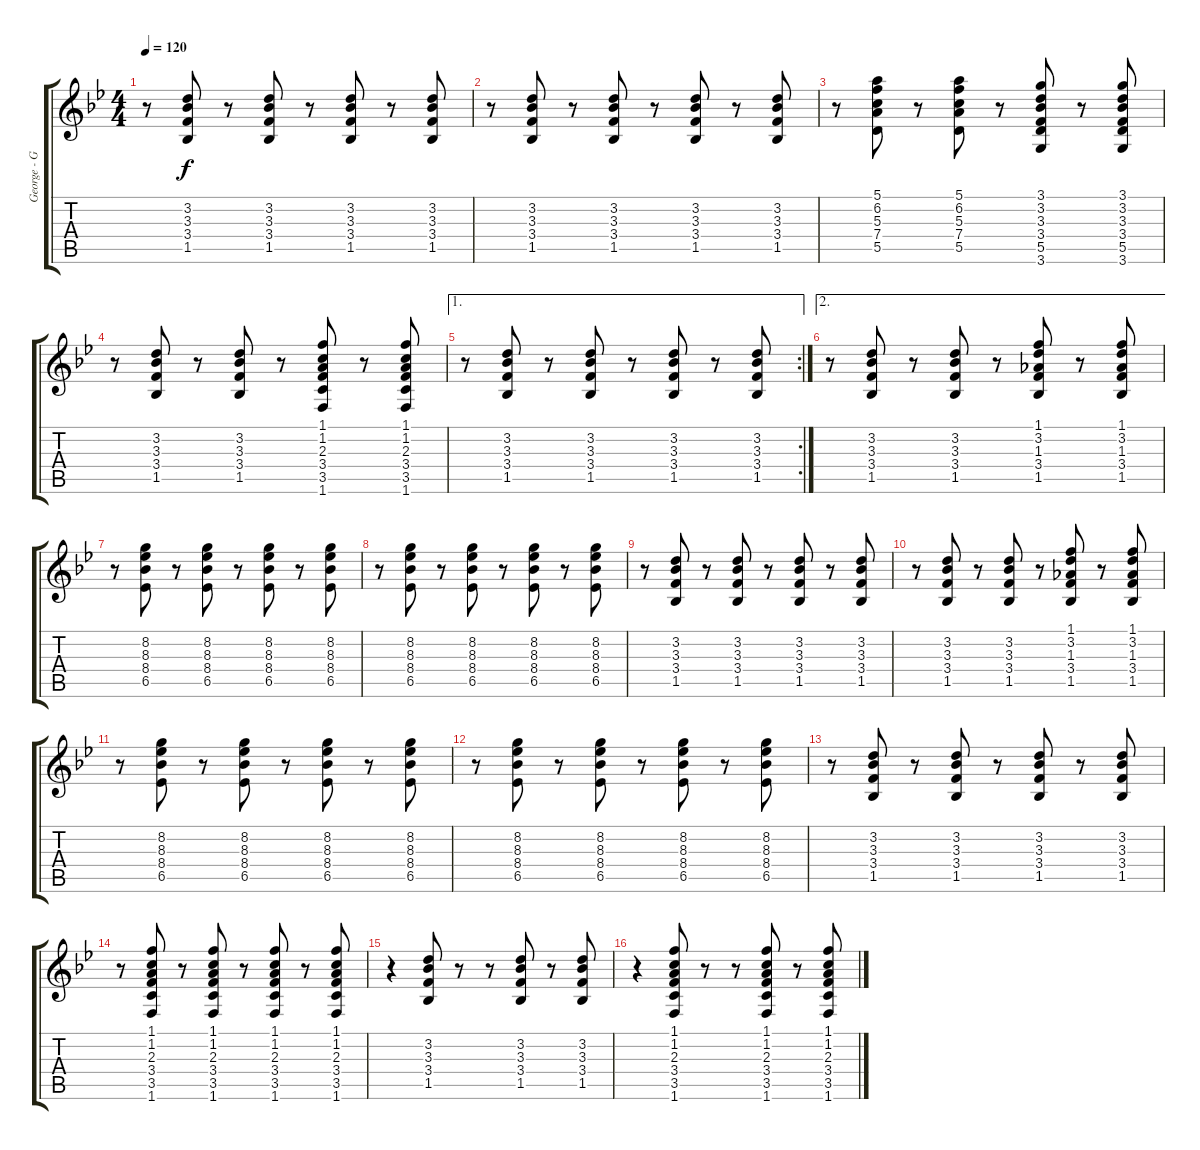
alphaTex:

\track ("George - Gibson J-200" "George - G") {instrument acousticguitarsteel}
\staff {score tabs}
\tuning (E4 B3 G3 D3 A2 E2) {hide}
\ts (4 4)
\tempo 120
\clef g2
\ks bb
r.8{dy f} (3.2 3.3 3.4 1.5).8 r.8 (3.2 3.3 3.4 1.5).8 r.8 (3.2 3.3 3.4 1.5).8 r.8 (3.2 3.3 3.4 1.5).8 |
r.8 (3.2 3.3 3.4 1.5).8 r.8 (3.2 3.3 3.4 1.5).8 r.8 (3.2 3.3 3.4 1.5).8 r.8 (3.2 3.3 3.4 1.5).8 |
r.8 (5.1 6.2 5.3 7.4 5.5).8 r.8 (5.1 6.2 5.3 7.4 5.5).8 r.8 (3.1 3.2 3.3 3.4 5.5 3.6).8 r.8 (3.1 3.2 3.3 3.4 5.5 3.6).8 |
r.8 (3.2 3.3 3.4 1.5).8 r.8 (3.2 3.3 3.4 1.5).8 r.8 (1.1 1.2 2.3 3.4 3.5 1.6).8 r.8 (1.1 1.2 2.3 3.4 3.5 1.6).8 |
\ae 1
\rc 2
r.8 (3.2 3.3 3.4 1.5).8 r.8 (3.2 3.3 3.4 1.5).8 r.8 (3.2 3.3 3.4 1.5).8 r.8 (3.2 3.3 3.4 1.5).8 |
\ae 2
r.8 (3.2 3.3 3.4 1.5).8 r.8 (3.2 3.3 3.4 1.5).8 r.8 (1.1 3.2 1.3 3.4 1.5).8 r.8 (1.1 3.2 1.3 3.4 1.5).8 |
r.8 (8.2 8.3 8.4 6.5).8 r.8 (8.2 8.3 8.4 6.5).8 r.8 (8.2 8.3 8.4 6.5).8 r.8 (8.2 8.3 8.4 6.5).8 |
r.8 (8.2 8.3 8.4 6.5).8 r.8 (8.2 8.3 8.4 6.5).8 r.8 (8.2 8.3 8.4 6.5).8 r.8 (8.2 8.3 8.4 6.5).8 |
r.8 (3.2 3.3 3.4 1.5).8 r.8 (3.2 3.3 3.4 1.5).8 r.8 (3.2 3.3 3.4 1.5).8 r.8 (3.2 3.3 3.4 1.5).8 |
r.8 (3.2 3.3 3.4 1.5).8 r.8 (3.2 3.3 3.4 1.5).8 r.8 (1.1 3.2 1.3 3.4 1.5).8 r.8 (1.1 3.2 1.3 3.4 1.5).8 |
r.8 (8.2 8.3 8.4 6.5).8 r.8 (8.2 8.3 8.4 6.5).8 r.8 (8.2 8.3 8.4 6.5).8 r.8 (8.2 8.3 8.4 6.5).8 |
r.8 (8.2 8.3 8.4 6.5).8 r.8 (8.2 8.3 8.4 6.5).8 r.8 (8.2 8.3 8.4 6.5).8 r.8 (8.2 8.3 8.4 6.5).8 |
r.8 (3.2 3.3 3.4 1.5).8 r.8 (3.2 3.3 3.4 1.5).8 r.8 (3.2 3.3 3.4 1.5).8 r.8 (3.2 3.3 3.4 1.5).8 |
r.8 (1.1 1.2 2.3 3.4 3.5 1.6).8 r.8 (1.1 1.2 2.3 3.4 3.5 1.6).8 r.8 (1.1 1.2 2.3 3.4 3.5 1.6).8 r.8 (1.1 1.2 2.3 3.4 3.5 1.6).8 |
r.4 (3.2 3.3 3.4 1.5).8 r.8 r.8 (3.2 3.3 3.4 1.5).8 r.8 (3.2 3.3 3.4 1.5).8 |
r.4 (1.1 1.2 2.3 3.4 3.5 1.6).8 r.8 r.8 (1.1 1.2 2.3 3.4 3.5 1.6).8 r.8 (1.1 1.2 2.3 3.4 3.5 1.6).8
